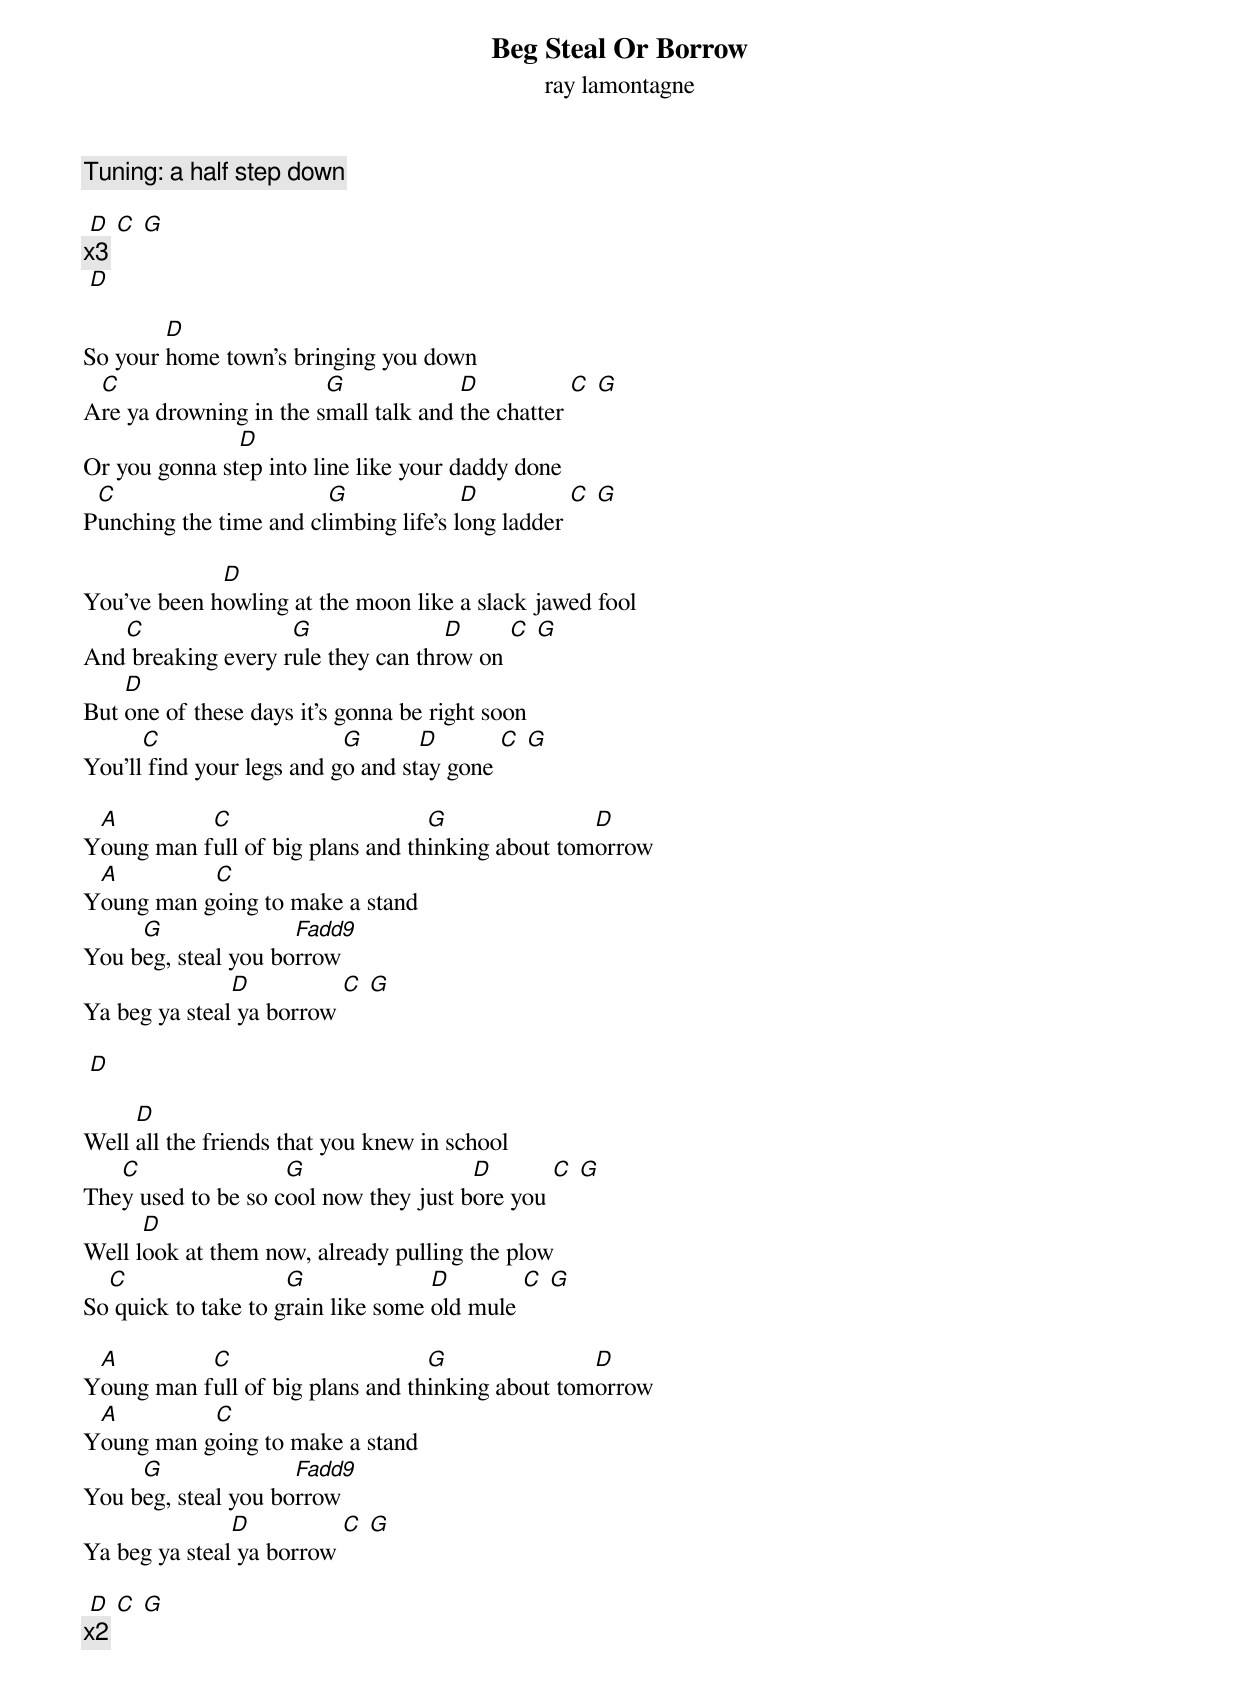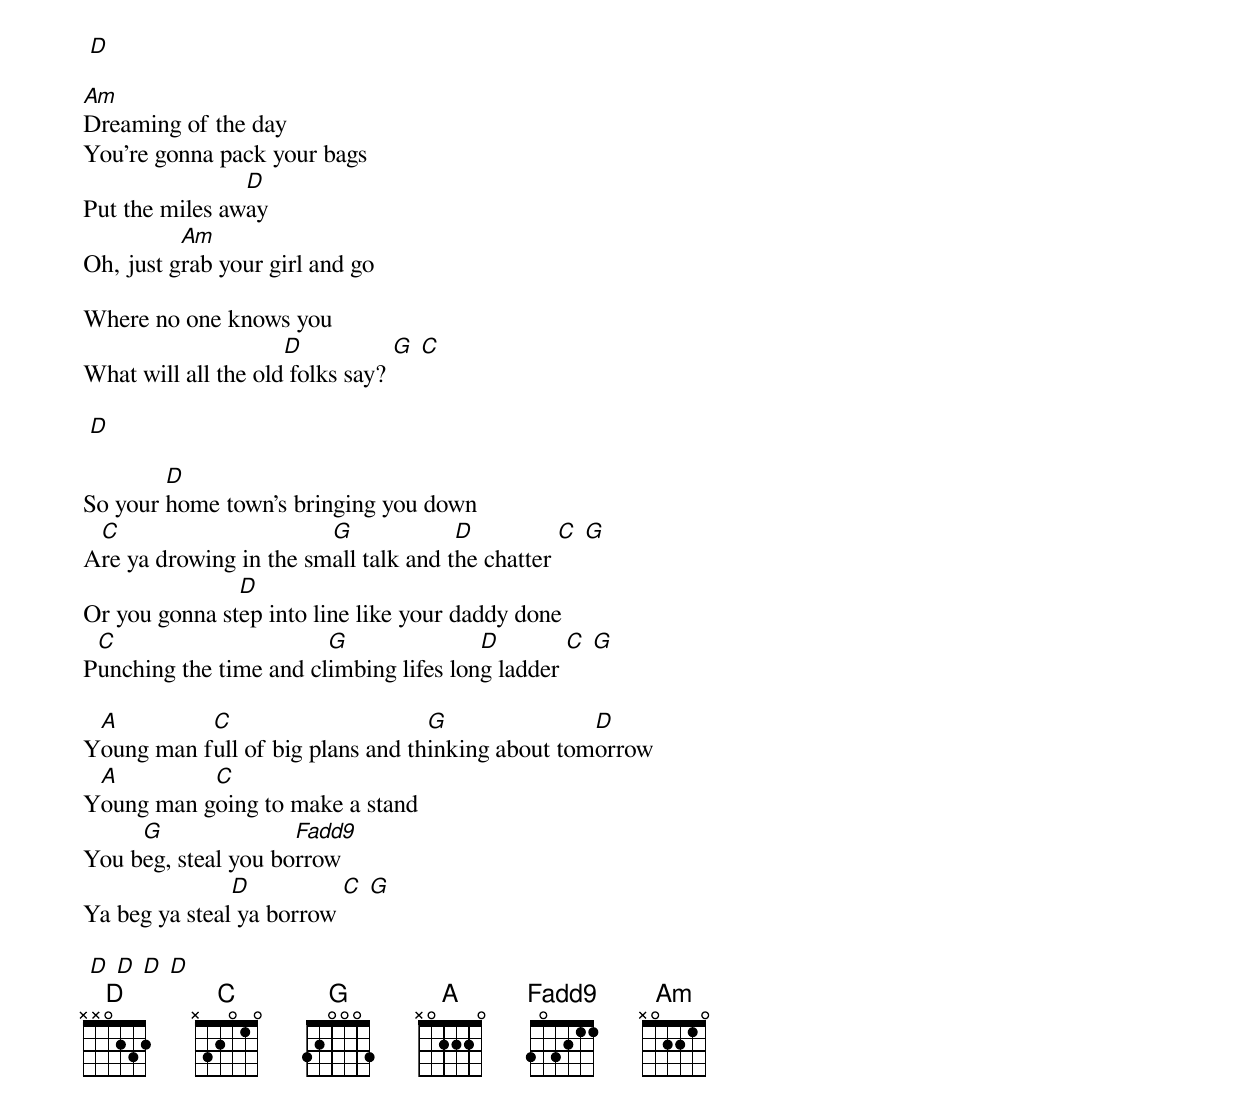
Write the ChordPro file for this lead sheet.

{title: Beg Steal Or Borrow}
{subtitle: ray lamontagne}

{c:Tuning: a half step down}

 [D] [C] [G]
{c:x3}
 [D]

So your [D]home town's bringing you down
A[C]re ya drowning in the s[G]mall talk and [D]the chatter [C] [G]
Or you gonna st[D]ep into line like your daddy done
P[C]unching the time and cl[G]imbing life's l[D]ong ladder [C] [G]

You've been h[D]owling at the moon like a slack jawed fool
And[C] breaking every r[G]ule they can thr[D]ow on [C] [G]
But [D]one of these days it's gonna be right soon
You'll[C] find your legs and g[G]o and st[D]ay gone [C] [G]

Y[A]oung man f[C]ull of big plans and th[G]inking about tom[D]orrow
Y[A]oung man g[C]oing to make a stand
You b[G]eg, steal you bo[F(add9)]rrow
Ya beg ya steal[D] ya borrow [C] [G]

 [D]

Well [D]all the friends that you knew in school
The[C]y used to be so c[G]ool now they just b[D]ore you [C] [G]
Well l[D]ook at them now, already pulling the plow
So[C] quick to take to g[G]rain like some [D]old mule [C] [G]

Y[A]oung man f[C]ull of big plans and th[G]inking about tom[D]orrow
Y[A]oung man g[C]oing to make a stand
You b[G]eg, steal you bo[F(add9)]rrow
Ya beg ya steal[D] ya borrow [C] [G]

 [D] [C] [G]
{c:x2}
 [D]

[Am]Dreaming of the day
You're gonna pack your bags
Put the miles aw[D]ay
Oh, just g[Am]rab your girl and go

Where no one knows you
What will all the old[D] folks say? [G] [C]

 [D]

So your [D]home town's bringing you down
A[C]re ya drowing in the sm[G]all talk and t[D]he chatter [C] [G]
Or you gonna st[D]ep into line like your daddy done
P[C]unching the time and cl[G]imbing lifes lon[D]g ladder [C] [G]

Y[A]oung man f[C]ull of big plans and th[G]inking about tom[D]orrow
Y[A]oung man g[C]oing to make a stand
You b[G]eg, steal you bo[F(add9)]rrow
Ya beg ya steal[D] ya borrow [C] [G]

 [D] [D] [D] [D]
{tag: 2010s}
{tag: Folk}
